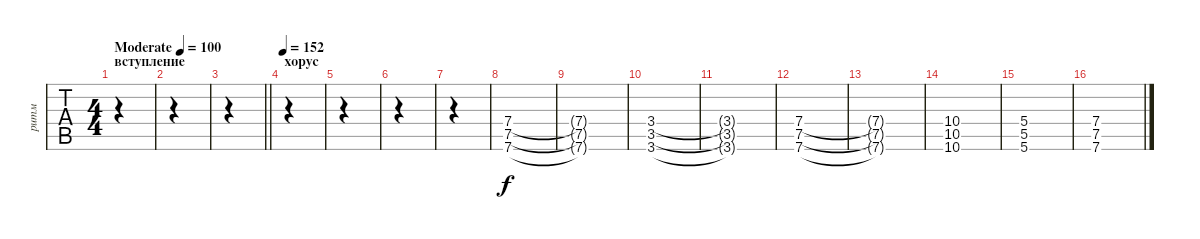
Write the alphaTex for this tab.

\track ("ритм" "ритм") {instrument distortionguitar}
\staff {tabs}
\tuning (E4 B3 G3 D3 A2 D2) {hide}
\ts (4 4)
\section ("" "вступление")
\tempo (100 "Moderate")
\clef g2
\ks c
|
|
\barLineRight lightlight
|
\section ("" "хорус")
\tempo 152
|
|
|
|
(7.4 7.5 7.6).1 |
(7.4{t} 7.5{t} 7.6{t}).1 |
(3.4 3.5 3.6).1 |
(3.4{t} 3.5{t} 3.6{t}).1 |
(7.4 7.5 7.6).1 |
(7.4{t} 7.5{t} 7.6{t}).1 |
(10.4 10.5 10.6).1 |
(5.4 5.5 5.6).1 |
(7.4 7.5 7.6).1
